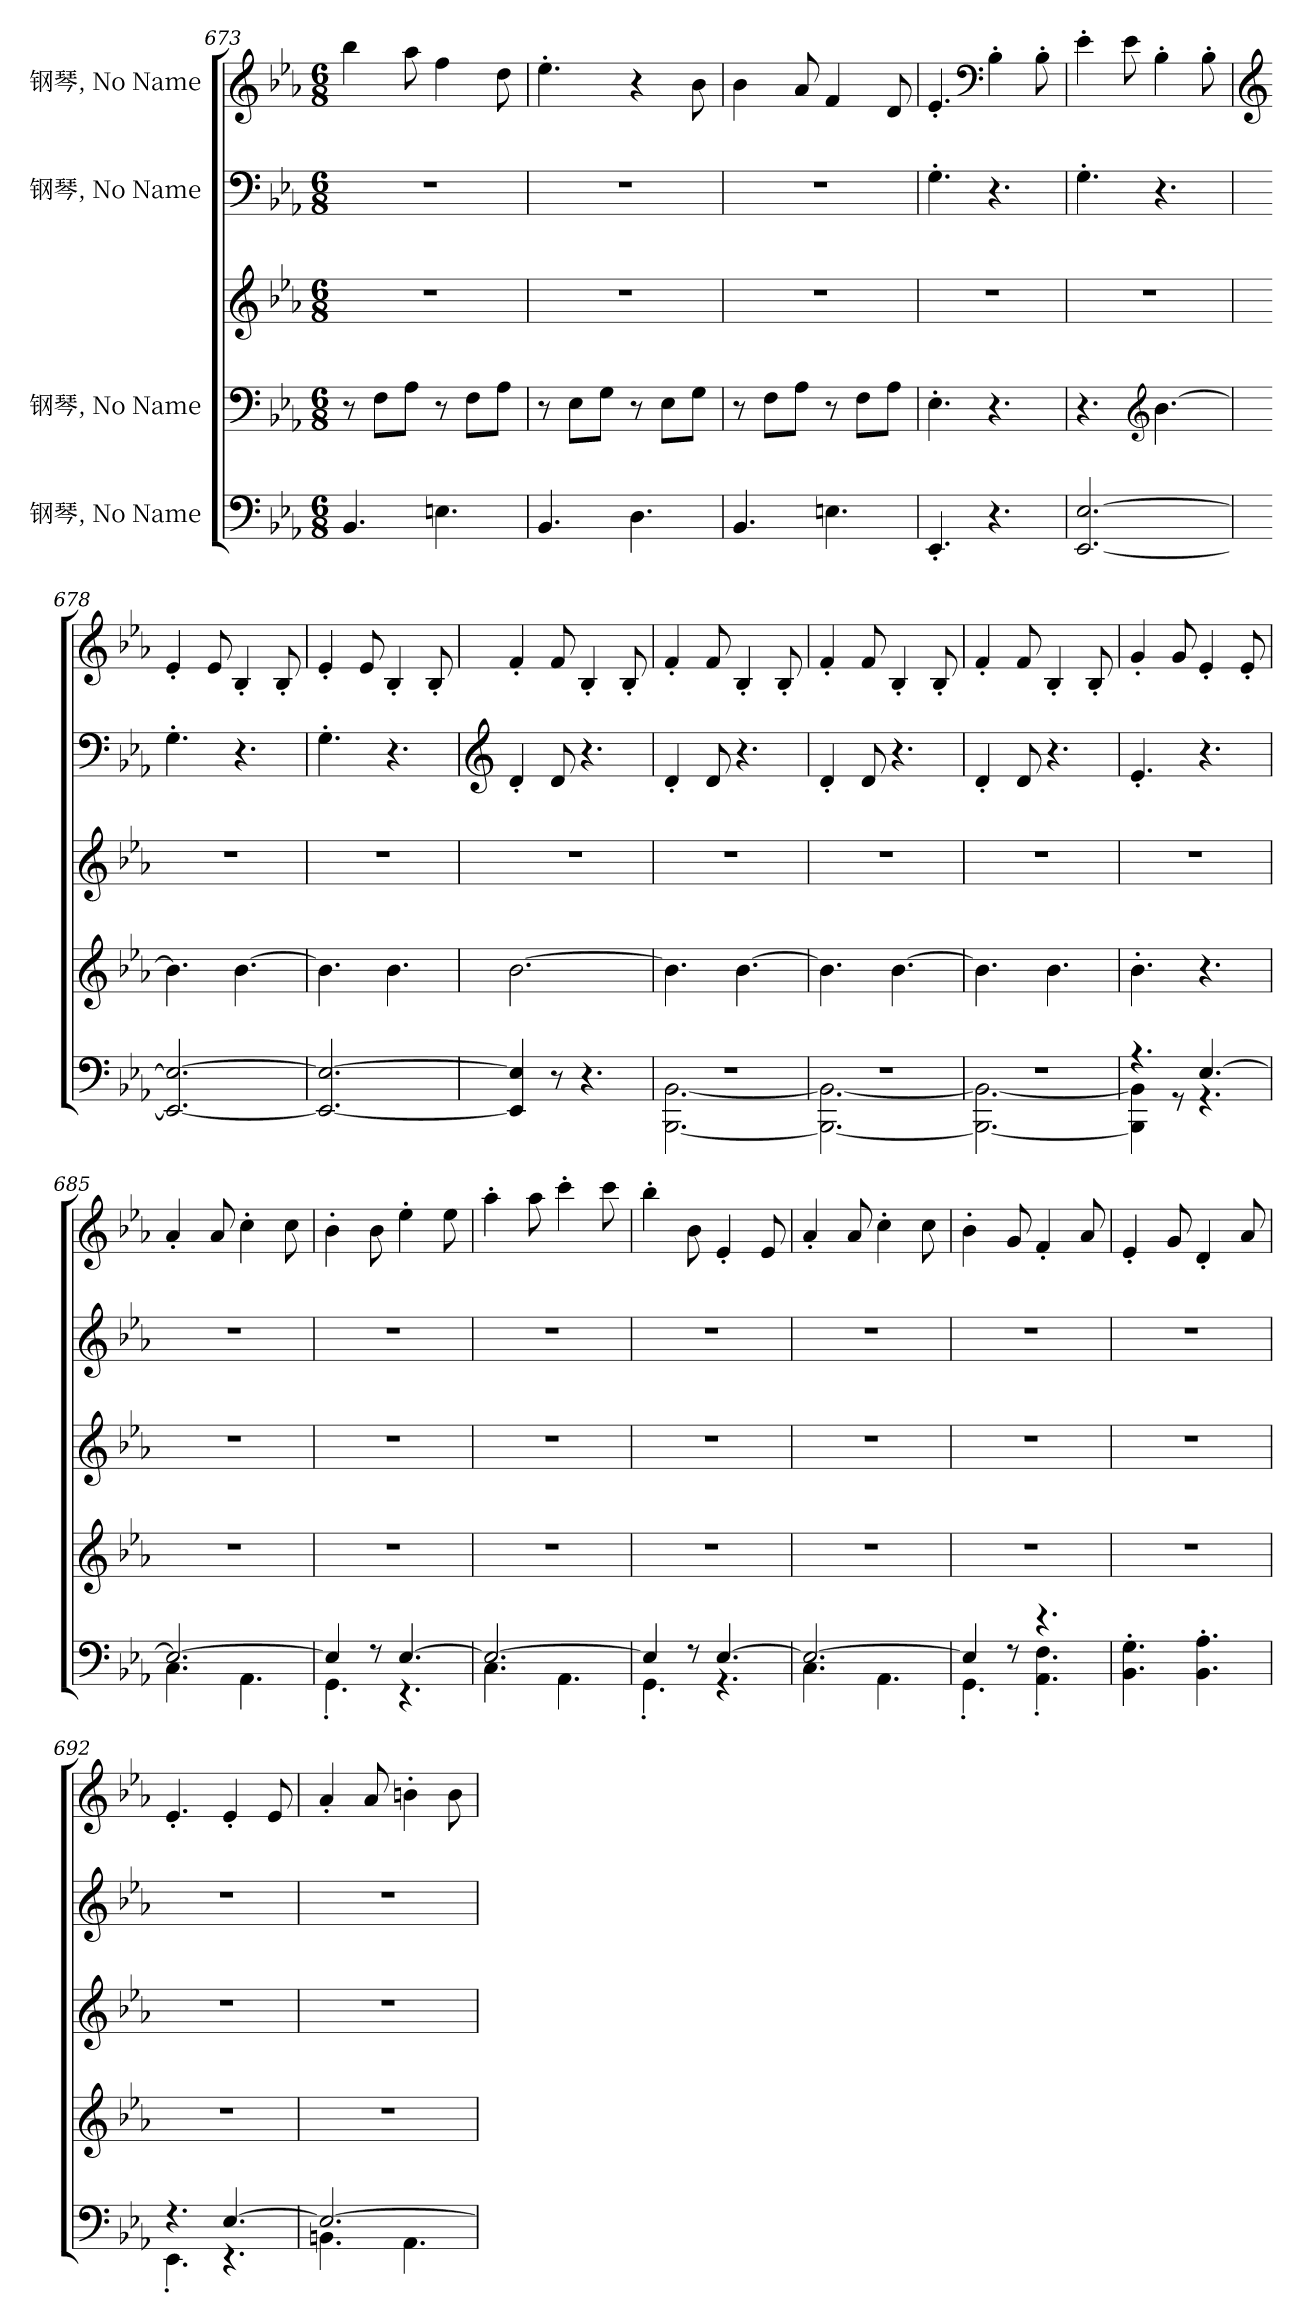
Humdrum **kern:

**kern	**kern	**kern	**kern	**kern
*part4	*part3	*part3	*part2	*part1
*staff5	*staff4	*staff3	*staff2	*staff1
*I"钢琴, No Name	*I"钢琴, No Name	*	*I"钢琴, No Name	*I"钢琴, No Name
*clefF4	*clefF4	*clefG2	*clefF4	*clefG2
*k[b-e-a-]	*k[b-e-a-]	*k[b-e-a-]	*k[b-e-a-]	*k[b-e-a-]
*M6/8	*M6/8	*M6/8	*M6/8	*M6/8
*MM250	*MM250	*MM250	*MM250	*MM250
=673	=673	=673	=673	=673
4.BB-/	8r	2.r	2.r	4bb-\
.	8F\L	.	.	.
.	8A-\J	.	.	8aa-\
4.En\	8r	.	.	4ff\
.	8F\L	.	.	.
.	8A-\J	.	.	8dd\
=674	=674	=674	=674	=674
4.BB-/	8r	2.r	2.r	4.ee-'\
.	8E-\L	.	.	.
.	8G\J	.	.	.
4.D\	8r	.	.	4r
.	8E-\L	.	.	.
.	8G\J	.	.	8b-\
!!LO:LB:g=z
=675	=675	=675	=675	=675
*	*	*	*	*MM250
4.BB-/	8r	2.r	2.r	4b-\
.	8F\L	.	.	.
.	8A-\J	.	.	8a-/
4.En\	8r	.	.	4f/
.	8F\L	.	.	.
.	8A-\J	.	.	8d/
=676	=676	=676	=676	=676
4.EE-'/	4.E-'\	2.r	4.G'\	4.e-'/
*	*	*	*	*clefF4
4.r	4.r	.	4.r	4B-'\
*	*	*	*	*MM246
.	.	.	.	8B-'\
=677	=677	=677	=677	=677
*	*	*	*	*MM248
[2.EE-/ [2.E-/	4.r	2.r	4.G'\	4e-'\
.	.	.	.	8e-\
*	*clefG2	*	*	*
.	[4.b-\	.	4.r	4B-'\
.	.	.	.	8B-'\
=678	=678	=678	=678	=678
*	*	*	*	*clefG2
2.EE-/_ 2.E-/_	4.b-\]	2.r	4.G'\	4e-'/
.	.	.	.	8e-/
.	[4.b-\	.	4.r	4B-'/
.	.	.	.	8B-'/
=679	=679	=679	=679	=679
2.EE-/_ 2.E-/_	4.b-\]	2.r	4.G'\	4e-'/
.	.	.	.	8e-/
.	4.b-\	.	4.r	4B-'/
.	.	.	.	8B-'/
=680	=680	=680	=680	=680
*	*	*	*clefG2	*
4EE-/] 4E-/]	[2.b-\	2.r	4d'/	4f'/
8r	.	.	8d/	8f/
4.r	.	.	4.r	4B-'/
.	.	.	.	8B-'/
!!LO:PB:g=z
=681	=681	=681	=681	=681
*	*	*	*	*MM248
*^	*	*	*	*
2.r	[2.BBB-\ [2.BB-\	4.b-\]	2.r	4d'/	4f'/
.	.	.	.	8d/	8f/
.	.	[4.b-\	.	4.r	4B-'/
.	.	.	.	.	8B-'/
=682	=682	=682	=682	=682	=682
2.r	2.BBB-\_ 2.BB-\_	4.b-\]	2.r	4d'/	4f'/
.	.	.	.	8d/	8f/
.	.	[4.b-\	.	4.r	4B-'/
.	.	.	.	.	8B-'/
=683	=683	=683	=683	=683	=683
2.r	2.BBB-\_ 2.BB-\_	4.b-\]	2.r	4d'/	4f'/
.	.	.	.	8d/	8f/
.	.	4.b-\	.	4.r	4B-'/
.	.	.	.	.	8B-'/
=684	=684	=684	=684	=684	=684
4.r	4BBB-\] 4BB-\]	4.b-'\	2.r	4.e-'/	4g'/
.	8r	.	.	.	8g/
[4.E-/	4.r	4.r	.	4.r	4e-'/
.	.	.	.	.	8e-'/
=685	=685	=685	=685	=685	=685
2.E-/_	4.C\	2.r	2.r	2.r	4a-'/
.	.	.	.	.	8a-/
.	4.AA-\	.	.	.	4cc'\
.	.	.	.	.	8cc\
=686	=686	=686	=686	=686	=686
4E-/]	4.GG'\	2.r	2.r	2.r	4b-'\
8r	.	.	.	.	8b-\
[4.E-/	4.r	.	.	.	4ee-'\
.	.	.	.	.	8ee-\
!!LO:LB:g=z
=687	=687	=687	=687	=687	=687
2.E-/_	4.C\	2.r	2.r	2.r	4aa-'\
.	.	.	.	.	8aa-\
.	4.AA-\	.	.	.	4ccc'\
.	.	.	.	.	8ccc\
=688	=688	=688	=688	=688	=688
4E-/]	4.GG'\	2.r	2.r	2.r	4bb-'\
8r	.	.	.	.	8b-\
[4.E-/	4.r	.	.	.	4e-'/
.	.	.	.	.	8e-/
=689	=689	=689	=689	=689	=689
2.E-/_	4.C\	2.r	2.r	2.r	4a-'/
.	.	.	.	.	8a-/
.	4.AA-\	.	.	.	4cc'\
.	.	.	.	.	8cc\
=690	=690	=690	=690	=690	=690
4E-/]	4.GG'\	2.r	2.r	2.r	4b-'\
8r	.	.	.	.	8g/
4.r	4.AA-\' 4.F\'	.	.	.	4f'/
.	.	.	.	.	8a-/
*v	*v	*	*	*	*
=691	=691	=691	=691	=691
4.BB-\' 4.G\'	2.r	2.r	2.r	4e-'/
.	.	.	.	8g/
4.BB-\' 4.A-\'	.	.	.	4d'/
.	.	.	.	8a-/
=692	=692	=692	=692	=692
*^	*	*	*	*
4.r	4.EE-'\	2.r	2.r	2.r	4.e-'/
[4.E-/	4.r	.	.	.	4e-'/
.	.	.	.	.	8e-/
=693	=693	=693	=693	=693	=693
2.E-/_	4.BBn\	2.r	2.r	2.r	4a-'/
.	.	.	.	.	8a-/
.	4.AA-\	.	.	.	4bn'\
.	.	.	.	.	8b\
*v	*v	*	*	*	*
=	=	=	=	=
*-	*-	*-	*-	*-
